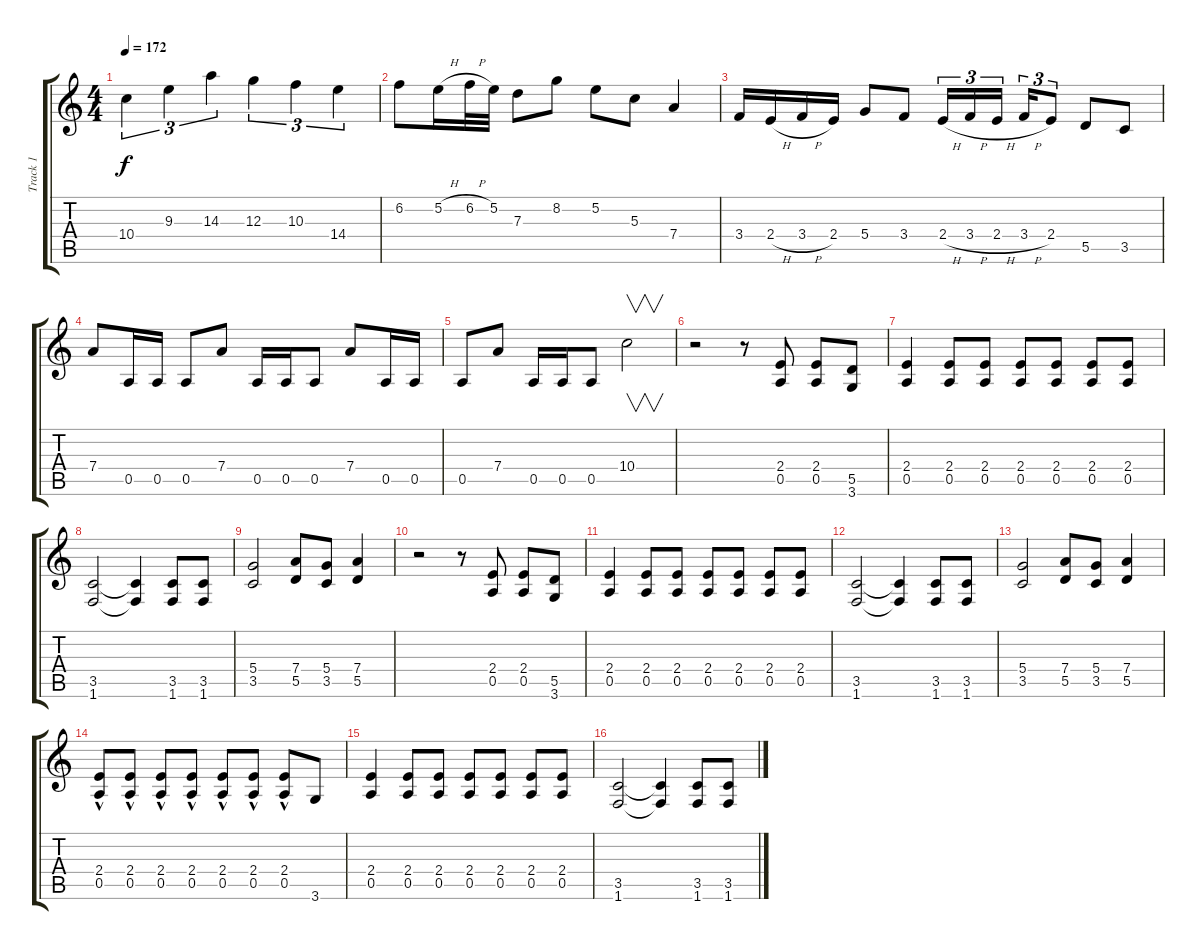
\track ("Track 1" "Track 1") {instrument distortionguitar}
\staff {score tabs}
\tuning (E4 B3 G3 D3 A2 E2) {hide}
\ts (4 4)
\tempo 172
\clef g2
\ks c
10.4.4{tu (3 2) dy f} 9.3.4{tu (3 2)} 14.3.4{tu (3 2)} 12.3.4{tu (3 2)} 10.3.4{tu (3 2)} 14.4.4{tu (3 2)} |
6.2.8 5.2{h}.16 6.2{h}.32 5.2.32 7.3.8 8.2.8 5.2.8 5.3.8 7.4.4 |
3.4.16 2.4{h}.16 3.4{h}.16 2.4.16 5.4.8 3.4.8 2.4{h}.16{tu (3 2)} 3.4{h}.16{tu (3 2)} 2.4{h}.16{tu (3 2)} 3.4{h}.16{tu (3 2)} 2.4.8{tu (3 2)} 5.5.8 3.5.8 |
7.4.8 0.5.16 0.5.16 0.5.8 7.4.8 0.5.16 0.5.16 0.5.8 7.4.8 0.5.16 0.5.16 |
0.5.8 7.4.8 0.5.16 0.5.16 0.5.8 10.4.2{v} |
r.2 r.8 (2.4 0.5).8 (2.4 0.5).8 (5.5 3.6).8 |
(2.4 0.5).4 (2.4 0.5).8 (2.4 0.5).8 (2.4 0.5).8 (2.4 0.5).8 (2.4 0.5).8 (2.4 0.5).8 |
(3.5 1.6).2 (3.5{t} 1.6{t}).4 (3.5 1.6).8 (3.5 1.6).8 |
(5.4 3.5).2 (7.4 5.5).8 (5.4 3.5).8 (7.4 5.5).4 |
r.2 r.8 (2.4 0.5).8 (2.4 0.5).8 (5.5 3.6).8 |
(2.4 0.5).4 (2.4 0.5).8 (2.4 0.5).8 (2.4 0.5).8 (2.4 0.5).8 (2.4 0.5).8 (2.4 0.5).8 |
(3.5 1.6).2 (3.5{t} 1.6{t}).4 (3.5 1.6).8 (3.5 1.6).8 |
(5.4 3.5).2 (7.4 5.5).8 (5.4 3.5).8 (7.4 5.5).4 |
(2.4{hac} 0.5{hac}).8 (2.4{hac} 0.5{hac}).8 (2.4{hac} 0.5{hac}).8 (2.4{hac} 0.5{hac}).8 (2.4{hac} 0.5{hac}).8 (2.4{hac} 0.5{hac}).8 (2.4{hac} 0.5{hac}).8 3.6.8 |
(2.4 0.5).4 (2.4 0.5).8 (2.4 0.5).8 (2.4 0.5).8 (2.4 0.5).8 (2.4 0.5).8 (2.4 0.5).8 |
(3.5 1.6).2 (3.5{t} 1.6{t}).4 (3.5 1.6).8 (3.5 1.6).8
